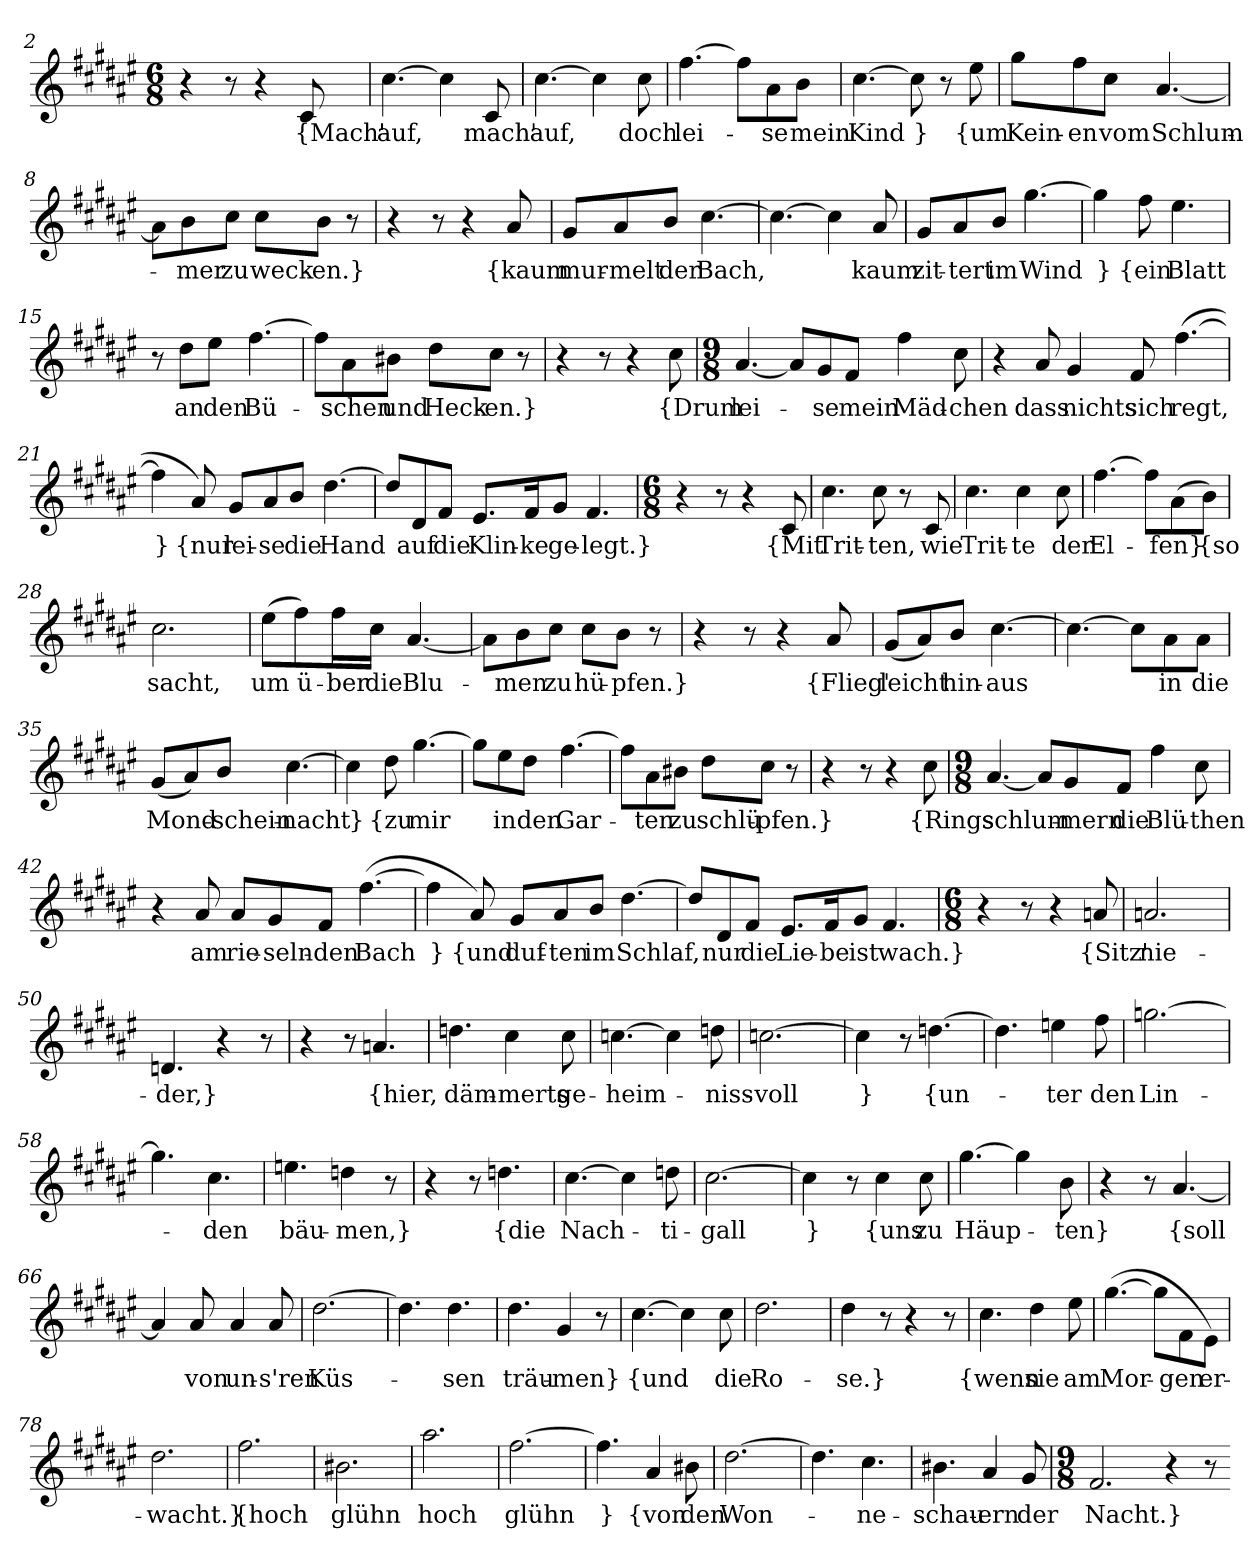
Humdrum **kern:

**kern	**text
*part1	*part1
*staff1	*staff1
*clefG2	*
*k[f#c#g#d#a#e#]	*
*M6/8	*
=2	=2
4r	.
8r	.
4r	.
8c#	{Mach'
=3	=3
[4.cc#	auf,
4cc#]	.
8c#	mach'
=4	=4
[4.cc#	auf,
4cc#]	.
8cc#	doch
=5	=5
[4.ff#	lei-
8ff#\L]	.
8a#\	-se
8b\J	mein
=6	=6
[4.cc#	Kind
8cc#]	}
8r	.
8ee#	{um
=7	=7
8gg#\L	Kein-
8ff#\	-en
8cc#\J	vom
[4.a#	Schlum-
=8	=8
8a#\L]	.
8b\	-mer
8cc#\J	zu
8cc#\L	weck-
8b\J	-en.}
8r	.
=10	=10
4r	.
8r	.
4r	.
8a#	{kaum
=11	=11
8g#/L	mur-
8a#/	-melt
8b/J	der
[4.cc#	Bach,
=12	=12
4.cc#_	.
4cc#]	.
8a#	kaum
=13	=13
8g#/L	zit-
8a#/	-tert
8b/J	im
[4.gg#	Wind
=14	=14
4gg#]	}
8ff#	{ein
4.ee#	Blatt
=15	=15
8r	.
8dd#\L	an
8ee#\J	den
[4.ff#	Bü-
=16	=16
8ff#\L]	.
8a#\	-schen
8b#X\J	und
8dd#\L	Heck-
8cc#\J	-en.}
8r	.
=18	=18
4r	.
8r	.
4r	.
8cc#	{Drum
=19	=19
*M9/8	*
[4.a#	lei-
8a#/L]	.
8g#/	-se
8f#/J	mein
4ff#	Mäd-
8cc#	-chen
=20	=20
4r	.
8a#	dass
4g#	nichts
8f#	sich
([4.ff#	regt,
=21	=21
4ff#]	}
8a#)	{nur
8g#/L	lei-
8a#/	-se
8b/J	die
[4.dd#	Hand
=22	=22
8dd#/L]	.
8d#/	auf
8f#/J	die
8.e#/L	Klin-
16f#/K	-ke
8g#/J	ge-
4.f#	-legt.}
=24	=24
*M6/8	*
4r	.
8r	.
4r	.
8c#	{Mit
=25	=25
4.cc#	Trit-
8cc#	-ten,
8r	.
8c#	wie
=26	=26
4.cc#	Trit-
4cc#	-te
8cc#	der
=27	=27
[4.ff#	El-
8ff#\L]	.
(8a#\	-fen}
8b\J)	{so
=28	=28
2.cc#	sacht,
=29	=29
(8ee#\L	um
8ff#\)	ü-
16ff#\L	-ber
16cc#\JJ	die
[4.a#	Blu-
=30	=30
8a#\L]	.
8b\	-men
8cc#\J	zu
8cc#\L	hü-
8b\J	-pfen.}
8r	.
=32	=32
4r	.
8r	.
4r	.
8a#	{Flieg'
=33	=33
(8g#/L	leicht
8a#/)	.
8b/J	hin-
[4.cc#	-aus
=34	=34
4.cc#_	.
8cc#\L]	.
8a#\	in
8a#\J	die
=35	=35
(8g#/L	Mond-
8a#/)	.
8b/J	-schein-
[4.cc#	-nacht
=36	=36
4cc#]	}
8dd#	{zu
[4.gg#	mir
=37	=37
8gg#\L]	.
8ee#\	in
8dd#\J	den
[4.ff#	Gar-
=38	=38
8ff#\L]	.
8a#\	-ten
8b#X\J	zu
8dd#\L	schlü-
8cc#\J	-pfen.}
8r	.
=40	=40
4r	.
8r	.
4r	.
8cc#	{Rings
=41	=41
*M9/8	*
[4.a#	schlum-
8a#/L]	.
8g#/	-mern
8f#/J	die
4ff#	Blü-
8cc#	-then
=42	=42
4r	.
8a#	am
8a#/L	rie-
8g#/	-seln-
8f#/J	-den
([4.ff#	Bach
=43	=43
4ff#]	}
8a#)	{und
8g#/L	duf-
8a#/	-ten
8b/J	im
[4.dd#	Schlaf,
=44	=44
8dd#/L]	.
8d#/	nur
8f#/J	die
8.e#/L	Lie-
16f#/K	-be
8g#/J	ist
4.f#	wach.}
=48	=48
*M6/8	*
4r	.
8r	.
4r	.
8an	{Sitz'
=49	=49
2.an	nie-
=50	=50
4.dn	-der,}
4r	.
8r	.
=51	=51
4r	.
8r	.
4.an	{hier,
=52	=52
4.ddn	däm-
4cc#	-merts
8cc#	ge-
=53	=53
[4.ccn	-heim-
4ccn]	.
8ddn	-niss-
=54	=54
[2.ccn	-voll
=55	=55
4ccn]	}
8r	.
[4.ddn	{un-
=56	=56
4.ddn]	.
4een	-ter
8ff#	den
=57	=57
[2.ggn	Lin-
=58	=58
4.ggn]	.
4.cc#	-den
=59	=59
4.een	bäu-
4ddn	-men,}
8r	.
=60	=60
4r	.
8r	.
4.ddn	{die
=61	=61
[4.cc#	Nach-
4cc#]	.
8ddn	-ti-
=62	=62
[2.cc#	-gall
=63	=63
4cc#]	}
8r	.
4cc#	{uns
8cc#	zu
=64	=64
[4.gg#	Häup-
4gg#]	.
8b	-ten}
=65	=65
4r	.
8r	.
[4.a#	{soll
=66	=66
4a#]	.
8a#	von
4a#	un-
8a#	-s'ren
=67	=67
[2.dd#	Küs-
=68	=68
4.dd#]	.
4.dd#	-sen
=69	=69
4.dd#	träu-
4g#	-men}
8r	.
=72	=72
[4.cc#	{und
4cc#]	.
8cc#	die
=73	=73
2.dd#	Ro-
=74	=74
4dd#	-se.}
8r	.
4r	.
8r	.
=76	=76
4.cc#	{wenn
4dd#	sie
8ee#	am
=77	=77
([4.gg#	Mor-
8gg#\L]	.
8f#\	-gen
8e#\J)	er-
=78	=78
2.dd#	-wacht.}
=79	=79
2.ff#	{hoch
=80	=80
2.b#X	glühn
=81	=81
2.aa#	hoch
=82	=82
[2.ff#	glühn
=83	=83
4.ff#]	}
4a#	{von
8b#X	den
=84	=84
[2.dd#	Won-
=85	=85
4.dd#]	.
4.cc#	-ne-
=86	=86
4.b#X	-schau-
4a#	-ern
8g#	der
=87	=87
*M9/8	*
2.f#	Nacht.}
4r	.
8r	.
=-	=-
*-	*-
